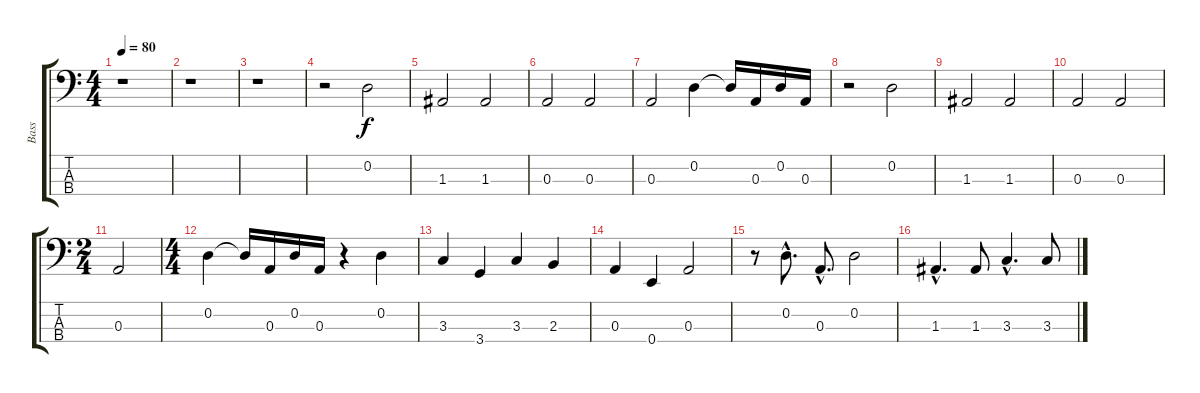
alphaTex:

\track ("Bass" "Bass") {instrument electricbassfinger}
\staff {score tabs}
\tuning (G2 D2 A1 E1) {hide}
\ts (4 4)
\tempo 80
\clef f4
\ks c
r.1{dy f} |
r.1 |
r.1 |
r.2 0.2.2 |
1.3.2 1.3.2 |
0.3.2 0.3.2 |
0.3.2 0.2.4 0.2{t}.16 0.3.16 0.2.16 0.3.16 |
r.2 0.2.2 |
1.3.2 1.3.2 |
0.3.2 0.3.2 |
\ts (2 4)
0.3.2 |
\ts (4 4)
0.2.4 0.2{t}.16 0.3.16 0.2.16 0.3.16 r.4 0.2.4 |
3.3.4 3.4.4 3.3.4 2.3.4 |
0.3.4 0.4.4 0.3.2 |
r.8 0.2{hac}.8{d} 0.3{hac}.8{d} 0.2.2 |
1.3{hac}.4{d} 1.3.8 3.3{hac}.4{d} 3.3.8
